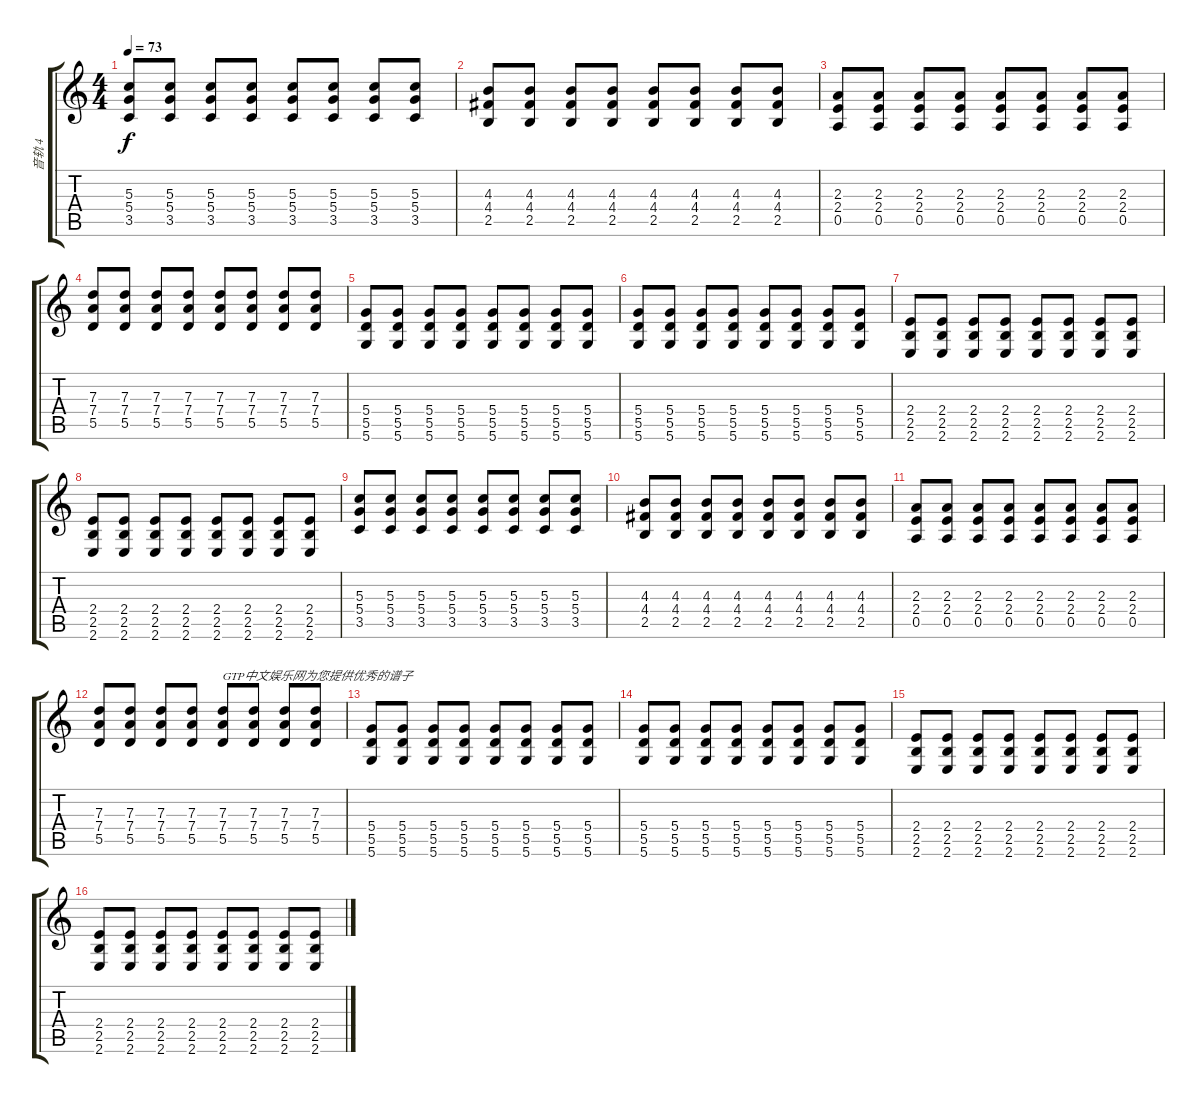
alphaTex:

\track ("音轨 4" "音轨 4") {instrument overdrivenguitar}
\staff {score tabs}
\tuning (E4 B3 G3 D3 A2 D2) {hide}
\ts (4 4)
\tempo 73
\clef g2
\ks c
(5.3 5.4 3.5).8{dy f} (5.3 5.4 3.5).8 (5.3 5.4 3.5).8 (5.3 5.4 3.5).8 (5.3 5.4 3.5).8 (5.3 5.4 3.5).8 (5.3 5.4 3.5).8 (5.3 5.4 3.5).8 |
(4.3 4.4 2.5).8 (4.3 4.4 2.5).8 (4.3 4.4 2.5).8 (4.3 4.4 2.5).8 (4.3 4.4 2.5).8 (4.3 4.4 2.5).8 (4.3 4.4 2.5).8 (4.3 4.4 2.5).8 |
(2.3 2.4 0.5).8 (2.3 2.4 0.5).8 (2.3 2.4 0.5).8 (2.3 2.4 0.5).8 (2.3 2.4 0.5).8 (2.3 2.4 0.5).8 (2.3 2.4 0.5).8 (2.3 2.4 0.5).8 |
(7.3 7.4 5.5).8 (7.3 7.4 5.5).8 (7.3 7.4 5.5).8 (7.3 7.4 5.5).8 (7.3 7.4 5.5).8 (7.3 7.4 5.5).8 (7.3 7.4 5.5).8 (7.3 7.4 5.5).8 |
(5.4 5.5 5.6).8 (5.4 5.5 5.6).8 (5.4 5.5 5.6).8 (5.4 5.5 5.6).8 (5.4 5.5 5.6).8 (5.4 5.5 5.6).8 (5.4 5.5 5.6).8 (5.4 5.5 5.6).8 |
(5.4 5.5 5.6).8 (5.4 5.5 5.6).8 (5.4 5.5 5.6).8 (5.4 5.5 5.6).8 (5.4 5.5 5.6).8 (5.4 5.5 5.6).8 (5.4 5.5 5.6).8 (5.4 5.5 5.6).8 |
(2.4 2.5 2.6).8 (2.4 2.5 2.6).8 (2.4 2.5 2.6).8 (2.4 2.5 2.6).8 (2.4 2.5 2.6).8 (2.4 2.5 2.6).8 (2.4 2.5 2.6).8 (2.4 2.5 2.6).8 |
(2.4 2.5 2.6).8 (2.4 2.5 2.6).8 (2.4 2.5 2.6).8 (2.4 2.5 2.6).8 (2.4 2.5 2.6).8 (2.4 2.5 2.6).8 (2.4 2.5 2.6).8 (2.4 2.5 2.6).8 |
(5.3 5.4 3.5).8 (5.3 5.4 3.5).8 (5.3 5.4 3.5).8 (5.3 5.4 3.5).8 (5.3 5.4 3.5).8 (5.3 5.4 3.5).8 (5.3 5.4 3.5).8 (5.3 5.4 3.5).8 |
(4.3 4.4 2.5).8 (4.3 4.4 2.5).8 (4.3 4.4 2.5).8 (4.3 4.4 2.5).8 (4.3 4.4 2.5).8 (4.3 4.4 2.5).8 (4.3 4.4 2.5).8 (4.3 4.4 2.5).8 |
(2.3 2.4 0.5).8 (2.3 2.4 0.5).8 (2.3 2.4 0.5).8 (2.3 2.4 0.5).8 (2.3 2.4 0.5).8 (2.3 2.4 0.5).8 (2.3 2.4 0.5).8 (2.3 2.4 0.5).8 |
(7.3 7.4 5.5).8 (7.3 7.4 5.5).8 (7.3 7.4 5.5).8 (7.3 7.4 5.5).8 (7.3 7.4 5.5).8{txt "GTP中文娱乐网为您提供优秀的谱子"} (7.3 7.4 5.5).8 (7.3 7.4 5.5).8 (7.3 7.4 5.5).8 |
(5.4 5.5 5.6).8 (5.4 5.5 5.6).8 (5.4 5.5 5.6).8 (5.4 5.5 5.6).8 (5.4 5.5 5.6).8 (5.4 5.5 5.6).8 (5.4 5.5 5.6).8 (5.4 5.5 5.6).8 |
(5.4 5.5 5.6).8 (5.4 5.5 5.6).8 (5.4 5.5 5.6).8 (5.4 5.5 5.6).8 (5.4 5.5 5.6).8 (5.4 5.5 5.6).8 (5.4 5.5 5.6).8 (5.4 5.5 5.6).8 |
(2.4 2.5 2.6).8 (2.4 2.5 2.6).8 (2.4 2.5 2.6).8 (2.4 2.5 2.6).8 (2.4 2.5 2.6).8 (2.4 2.5 2.6).8 (2.4 2.5 2.6).8 (2.4 2.5 2.6).8 |
(2.4 2.5 2.6).8 (2.4 2.5 2.6).8 (2.4 2.5 2.6).8 (2.4 2.5 2.6).8 (2.4 2.5 2.6).8 (2.4 2.5 2.6).8 (2.4 2.5 2.6).8 (2.4 2.5 2.6).8
